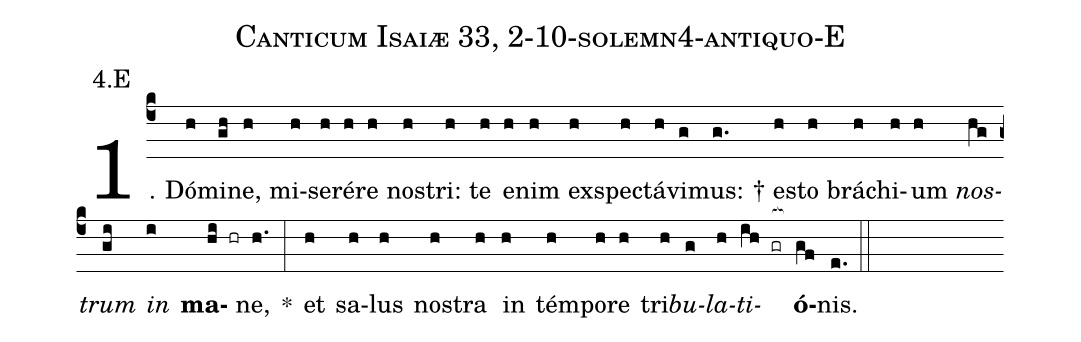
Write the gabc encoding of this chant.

name: Canticum Isaiæ 33, 2-10-solemn4-antiquo-E;
annotation: 4.E;
%%
(c4)1. Dó(h)mi(gh)ne,(h) mi(h)se(h)ré(h)re(h) nos(h)tri:(h) te(h) e(h)nim(h) ex(h)spec(h)tá(h)vi(g)mus: †(g.) es(h)to(h) brá(h)chi(h)um(h) <i>nos</i>(hg)<i>trum</i>(gi) <i>in</i>(i) <b>ma</b>(hi hr)ne,(h.) *(:) et(h) sa(h)lus(h) nos(h)tra(h) in(h) tém(h)po(h)re(h) tri(h)<i>bu</i>(g)<i>la</i>(h)<i>ti</i>(ih gr[ocb:1{])<b>ó</b>(gf[ocb:0}])nis.(e.) (::)
